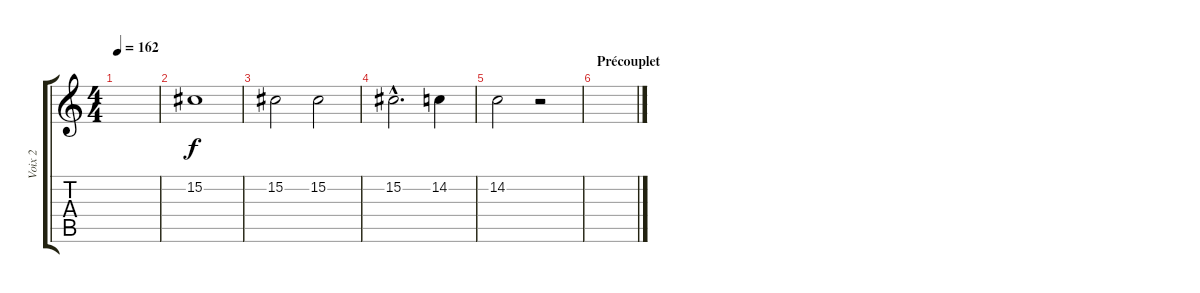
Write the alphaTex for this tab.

\track ("Voix 2" "Voix 2") {instrument choiraahs}
\staff {score tabs}
\tuning (Eb4 Bb3 Gb3 Db3 Ab2 Eb2) {hide}
\ts (4 4)
\tempo 162
\clef g2
\ks c
|
15.2.1 |
15.2.2 15.2.2 |
15.2{hac}.2{d} 14.2.4 |
14.2.2 r.2 |
\section ("" "Précouplet")
